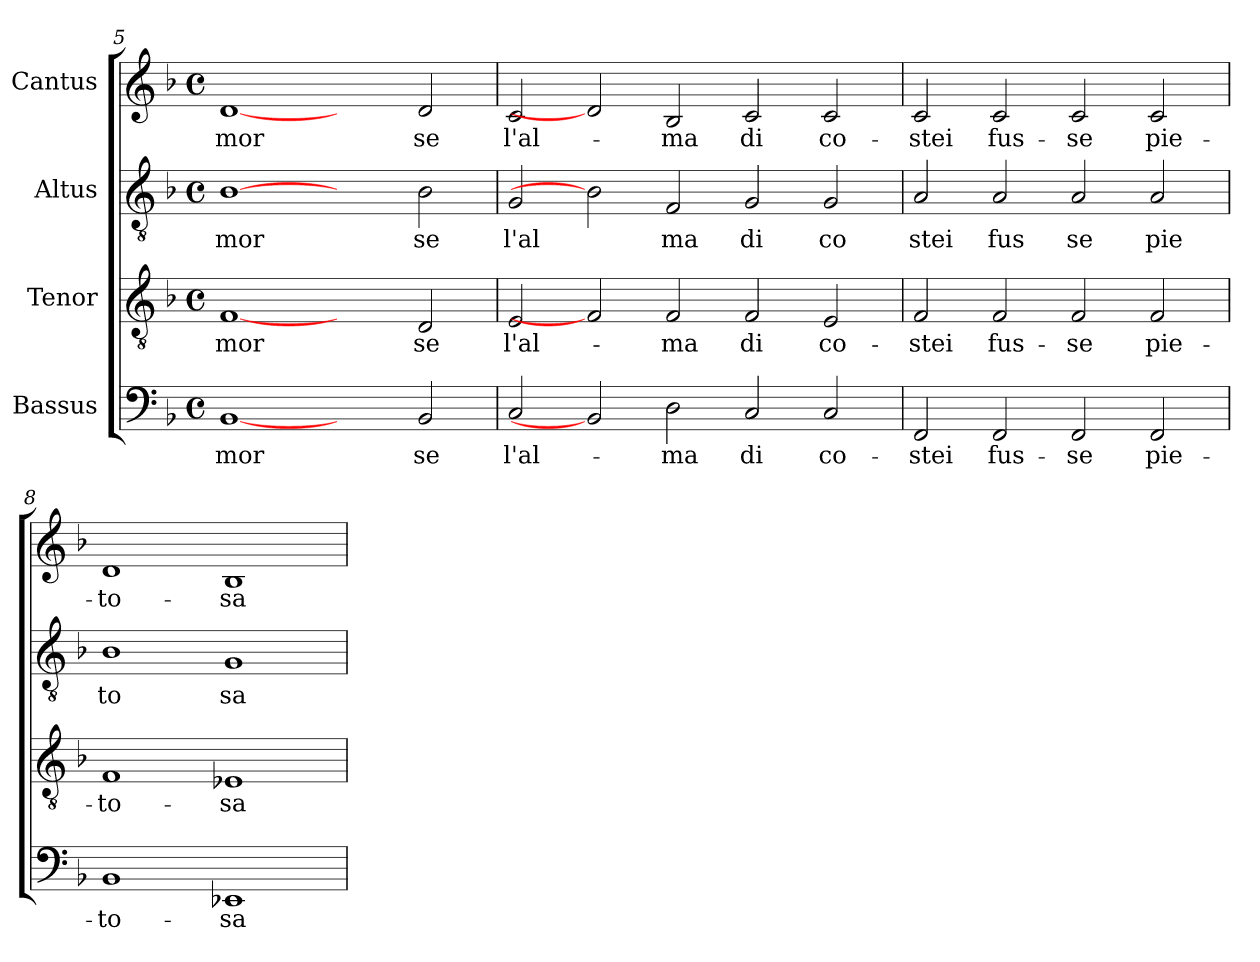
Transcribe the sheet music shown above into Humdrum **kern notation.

**kern	**text	**kern	**text	**kern	**text	**kern	**text
*part4	*part4	*part3	*part3	*part2	*part2	*part1	*part1
*staff4	*staff4	*staff3	*staff3	*staff2	*staff2	*staff1	*staff1
*I"Bassus	*	*I"Tenor	*	*I"Altus	*	*I"Cantus	*
*clefF4	*	*clefGv2	*	*clefGv2	*	*clefG2	*
*k[b-]	*	*k[b-]	*	*k[b-]	*	*k[b-]	*
*F:	*	*F:	*	*F:	*	*F:	*
*M4/4	*	*M4/4	*	*M4/4	*	*M4/4	*
*met(c)	*	*met(c)	*	*met(c)	*	*met(c)	*
=5	=5	=5	=5	=5	=5	=5	=5
!	!LO:LY:b:cj	!	!LO:LY:b:cj	!	!LO:LY:b:cj	!	!LO:LY:b:cj
[1BB-	-mor	[1F	-mor	[1B-	-mor	[1d>	-mor
2ryy	.	2ryy	.	2ryy	.	2ryy	.
!	!LO:LY:b:cj	!	!LO:LY:b:cj	!	!LO:LY:b:cj	!	!LO:LY:b:cj
2BB-/	se	2D/	se	2B-\	se	2d/	se
!!LO:LB:g=z
=6	=6	=6	=6	=6	=6	=6	=6
!	!LO:LY:b:cj	!	!LO:LY:b:cj	!	!LO:LY:b:cj	!	!LO:LY:b:cj
2C/	l'al-	2E/	l'al-	2G/	l'al	2c/	l'al-
2BB-]	.	2F]	.	2B-]	.	2d]	.
!	!LO:LY:b:cj	!	!LO:LY:b:cj	!	!LO:LY:b:cj	!	!LO:LY:b:cj
2D\	-ma	2F/	-ma	2F/	ma	2B-/	-ma
!	!LO:LY:b:cj	!	!LO:LY:b:cj	!	!LO:LY:b:cj	!	!LO:LY:b:cj
2C/	di	2F/	di	2G/	di	2c/	di
!	!LO:LY:b:cj	!	!LO:LY:b:cj	!	!LO:LY:b:cj	!	!LO:LY:b:cj
2C/	co-	2E/	co-	2G/	co	2c/	co-
=7	=7	=7	=7	=7	=7	=7	=7
!	!LO:LY:b:cj	!	!LO:LY:b:cj	!	!LO:LY:b:cj	!	!LO:LY:b:cj
2FF/	-stei	2F/	-stei	2A/	stei	2c/	-stei
!	!LO:LY:b:cj	!	!LO:LY:b:cj	!	!LO:LY:b:cj	!	!LO:LY:b:cj
2FF/	fus-	2F/	fus-	2A/	fus	2c/	fus-
!	!LO:LY:b:cj	!	!LO:LY:b:cj	!	!LO:LY:b:cj	!	!LO:LY:b:cj
2FF/	-se	2F/	-se	2A/	se	2c/	-se
!	!LO:LY:b:cj	!	!LO:LY:b:cj	!	!LO:LY:b:cj	!	!LO:LY:b:cj
2FF/	pie-	2F/	pie-	2A/	pie	2c/	pie-
=8	=8	=8	=8	=8	=8	=8	=8
!	!LO:LY:b:cj	!	!LO:LY:b:cj	!	!LO:LY:b:cj	!	!LO:LY:b:cj
1BB-	-to-	1F	-to-	1B-	to	1d	-to-
!	!LO:LY:b:cj	!	!LO:LY:b:cj	!	!LO:LY:b:cj	!	!LO:LY:b:cj
1EE-X	-sa	1E-X	-sa	1G	sa	1B-	-sa
=	=	=	=	=	=	=	=
*-	*-	*-	*-	*-	*-	*-	*-
